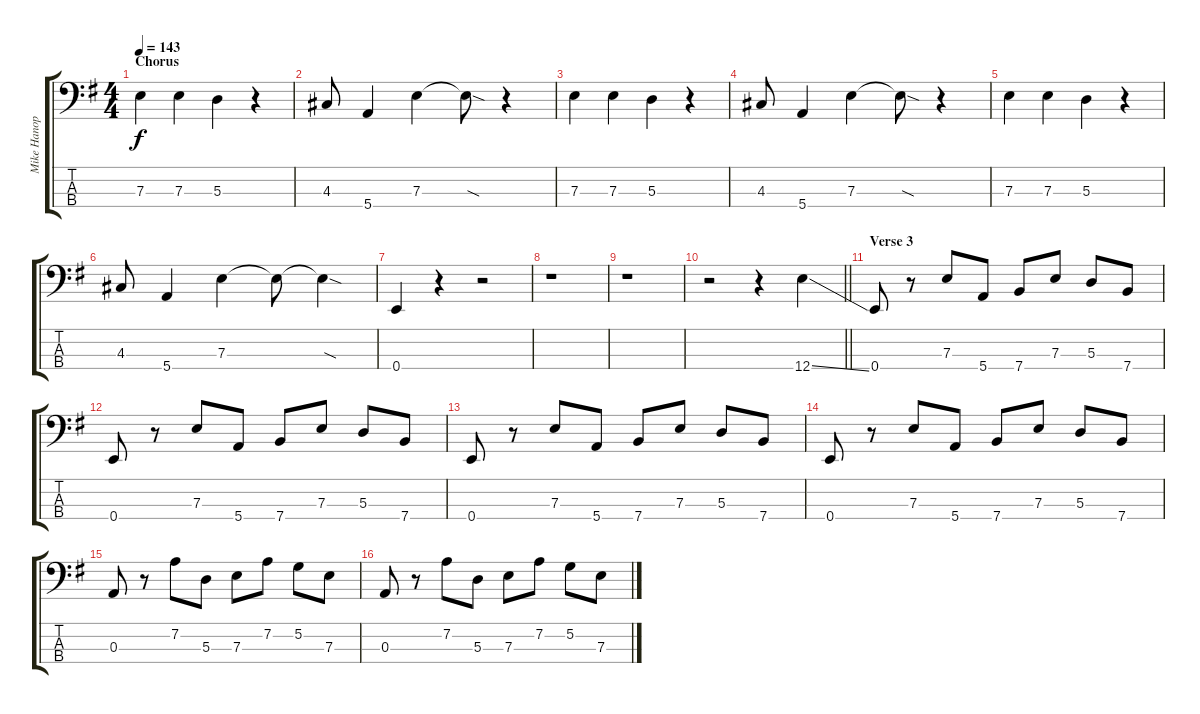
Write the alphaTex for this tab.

\track ("Mike Hanopol" "Mike Hanop") {instrument electricbassfinger}
\staff {score tabs}
\tuning (G2 D2 A1 E1) {hide}
\ts (4 4)
\section ("" "Chorus")
\tempo 143
\clef f4
\ks g
7.3.4{dy f} 7.3.4 5.3.4 r.4 |
4.3.8 5.4.4 7.3.4 7.3{sod t}.8 r.4 |
7.3.4 7.3.4 5.3.4 r.4 |
4.3.8 5.4.4 7.3.4 7.3{sod t}.8 r.4 |
7.3.4 7.3.4 5.3.4 r.4 |
4.3.8 5.4.4 7.3.4 7.3{t}.8 7.3{sod t}.4 |
0.4.4 r.4 r.2 |
r.1 |
r.1 |
\barLineRight lightlight
r.2 r.4 12.4{ss}.4 |
\section ("" "Verse 3")
0.4.8 r.8 7.3.8 5.4.8 7.4.8 7.3.8 5.3.8 7.4.8 |
0.4.8 r.8 7.3.8 5.4.8 7.4.8 7.3.8 5.3.8 7.4.8 |
0.4.8 r.8 7.3.8 5.4.8 7.4.8 7.3.8 5.3.8 7.4.8 |
0.4.8 r.8 7.3.8 5.4.8 7.4.8 7.3.8 5.3.8 7.4.8 |
0.3.8 r.8 7.2.8 5.3.8 7.3.8 7.2.8 5.2.8 7.3.8 |
0.3.8 r.8 7.2.8 5.3.8 7.3.8 7.2.8 5.2.8 7.3.8
